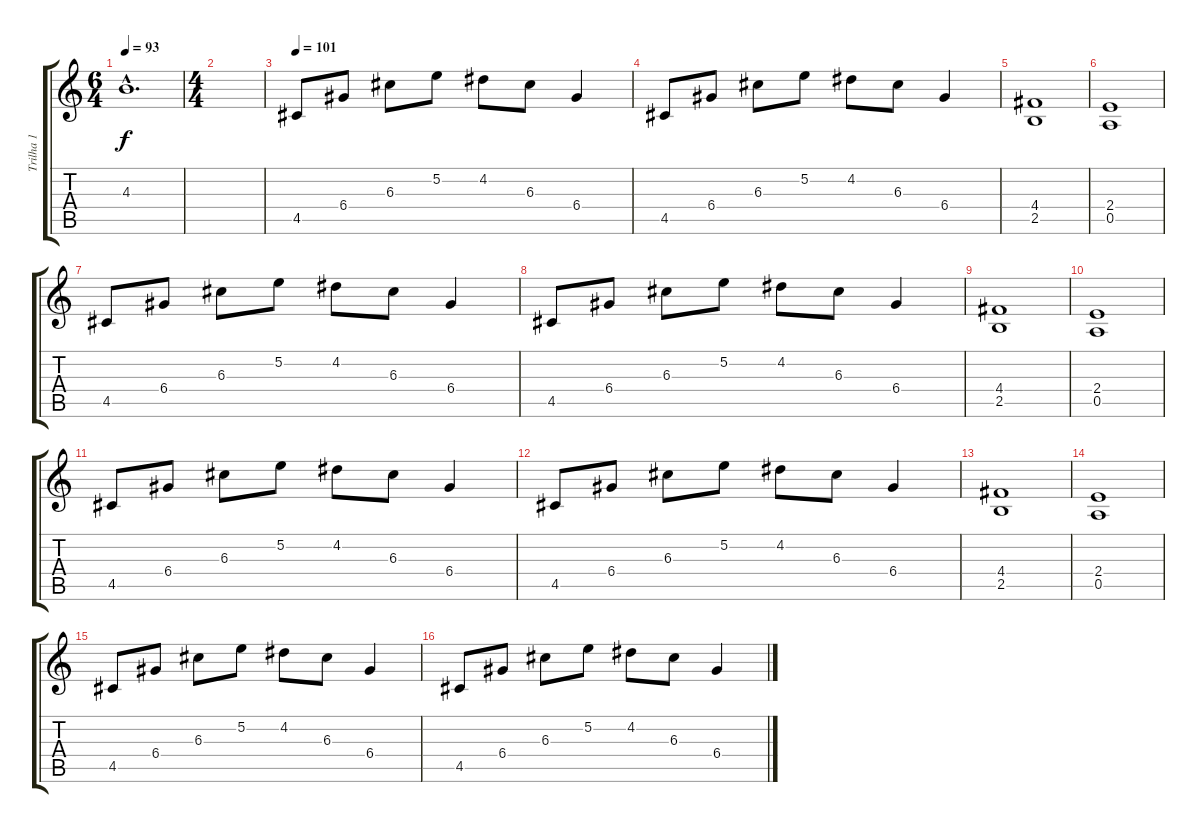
\track ("Trilha 1" "Trilha 1") {instrument acousticguitarnylon}
\staff {score tabs}
\tuning (E4 B3 G3 D3 A2 E2) {hide}
\ts (6 4)
\tempo 93
\clef g2
\ks c
4.3{hac}.1{d dy f} |
\ts (4 4)
|
\tempo 101
4.5.8 6.4.8 6.3.8 5.2.8 4.2.8 6.3.8 6.4.4 |
4.5.8 6.4.8 6.3.8 5.2.8 4.2.8 6.3.8 6.4.4 |
(4.4 2.5).1 |
(2.4 0.5).1 |
4.5.8 6.4.8 6.3.8 5.2.8 4.2.8 6.3.8 6.4.4 |
4.5.8 6.4.8 6.3.8 5.2.8 4.2.8 6.3.8 6.4.4 |
(4.4 2.5).1 |
(2.4 0.5).1 |
4.5.8 6.4.8 6.3.8 5.2.8 4.2.8 6.3.8 6.4.4 |
4.5.8 6.4.8 6.3.8 5.2.8 4.2.8 6.3.8 6.4.4 |
(4.4 2.5).1 |
(2.4 0.5).1 |
4.5.8 6.4.8 6.3.8 5.2.8 4.2.8 6.3.8 6.4.4 |
4.5.8 6.4.8 6.3.8 5.2.8 4.2.8 6.3.8 6.4.4
